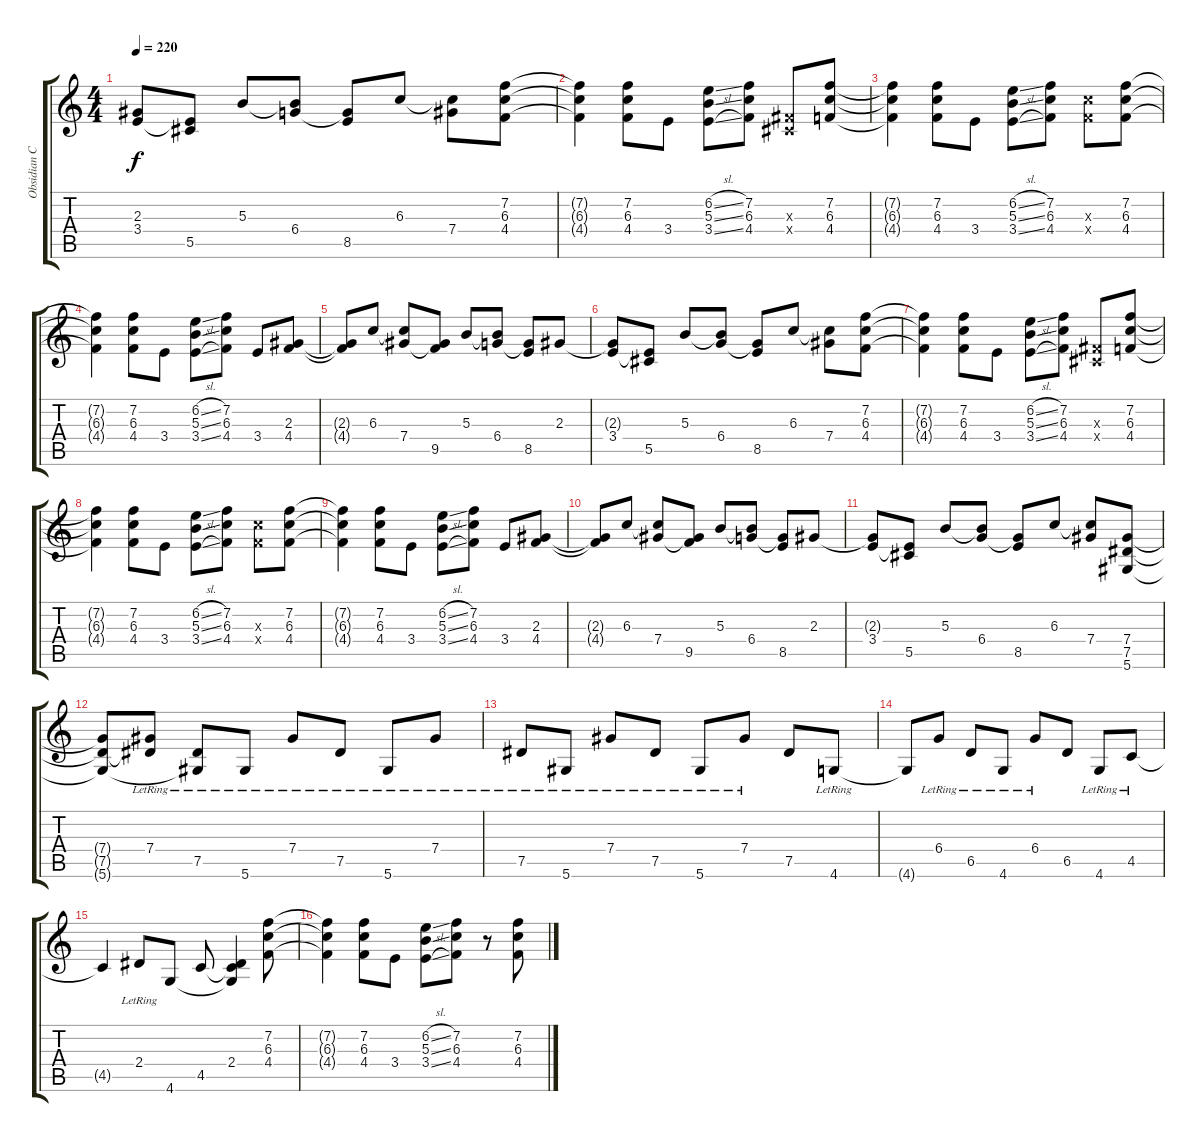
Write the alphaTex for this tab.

\track ("Obsidian C." "Obsidian C") {instrument distortionguitar}
\staff {score tabs}
\tuning (Eb4 Bb3 Gb3 Db3 Ab2 Eb2) {hide}
\ts (4 4)
\tempo 220
\clef g2
\ks c
(2.3{t} 3.4).8{dy f} (3.4{t} 5.5).8 5.3.8 (5.3{t} 6.4).8 (6.4{t} 8.5).8 6.3.8 (6.3{t} 7.4).8 (7.2 6.3 4.4).8 |
(7.2{t} 6.3{t} 4.4{t}).4 (7.2 6.3 4.4).8 3.4.8 (6.2{sl} 5.3{sl} 3.4{sl}).8 (7.2 6.3 4.4).8 (0.3{x} 0.4{x}).8 (7.2 6.3 4.4).8 |
(7.2{t} 6.3{t} 4.4{t}).4 (7.2 6.3 4.4).8 3.4.8 (6.2{sl} 5.3{sl} 3.4{sl}).8 (7.2 6.3 4.4).8 (6.3{x} 4.4{x}).8 (7.2 6.3 4.4).8 |
(7.2{t} 6.3{t} 4.4{t}).4 (7.2 6.3 4.4).8 3.4.8 (6.2{sl} 5.3{sl} 3.4{sl}).8 (7.2 6.3 4.4).8 3.4.8 (2.3 4.4).8 |
(2.3{t} 4.4{t}).8 6.3.8 (6.3{t} 7.4).8 (7.4{t} 9.5).8 5.3.8 (5.3{t} 6.4).8 (6.4{t} 8.5).8 2.3.8 |
(2.3{t} 3.4).8 (3.4{t} 5.5).8 5.3.8 (5.3{t} 6.4).8 (6.4{t} 8.5).8 6.3.8 (6.3{t} 7.4).8 (7.2 6.3 4.4).8 |
(7.2{t} 6.3{t} 4.4{t}).4 (7.2 6.3 4.4).8 3.4.8 (6.2{sl} 5.3{sl} 3.4{sl}).8 (7.2 6.3 4.4).8 (0.3{x} 0.4{x}).8 (7.2 6.3 4.4).8 |
(7.2{t} 6.3{t} 4.4{t}).4 (7.2 6.3 4.4).8 3.4.8 (6.2{sl} 5.3{sl} 3.4{sl}).8 (7.2 6.3 4.4).8 (6.3{x} 4.4{x}).8 (7.2 6.3 4.4).8 |
(7.2{t} 6.3{t} 4.4{t}).4 (7.2 6.3 4.4).8 3.4.8 (6.2{sl} 5.3{sl} 3.4{sl}).8 (7.2 6.3 4.4).8 3.4.8 (2.3 4.4).8 |
(2.3{t} 4.4{t}).8 6.3.8 (6.3{t} 7.4).8 (7.4{t} 9.5).8 5.3.8 (5.3{t} 6.4).8 (6.4{t} 8.5).8 2.3.8 |
(2.3{t} 3.4).8 (3.4{t} 5.5).8 5.3.8 (5.3{t} 6.4).8 (6.4{t} 8.5).8 6.3.8 (6.3{t} 7.4).8 (7.4 7.5 5.6).8 |
(7.4{t} 7.5{t} 5.6{t}).8 (7.4{lr} 7.5{t}).8 (7.5{lr} 5.6{t}).8 5.6{lr}.8 7.4{lr}.8 7.5{lr}.8 5.6{lr}.8 7.4{lr}.8 |
7.5{lr}.8 5.6{lr}.8 7.4{lr}.8 7.5{lr}.8 5.6{lr}.8 7.4{lr}.8 7.5.8 4.6{lr}.8 |
4.6{t}.8 6.4{lr}.8 6.5{lr}.8 4.6{lr}.8 6.4{lr}.8 6.5.8 4.6{lr}.8 4.5{lr}.8 |
4.5{t}.4 2.4{lr}.8 4.6.8 4.5.8 (2.4 4.5{t} 4.6{t}).4 (7.2 6.3 4.4).8 |
(7.2{t} 6.3{t} 4.4{t}).4 (7.2 6.3 4.4).8 3.4.8 (6.2{sl} 5.3{sl} 3.4{sl}).8 (7.2 6.3 4.4).8 r.8 (7.2 6.3 4.4).8
